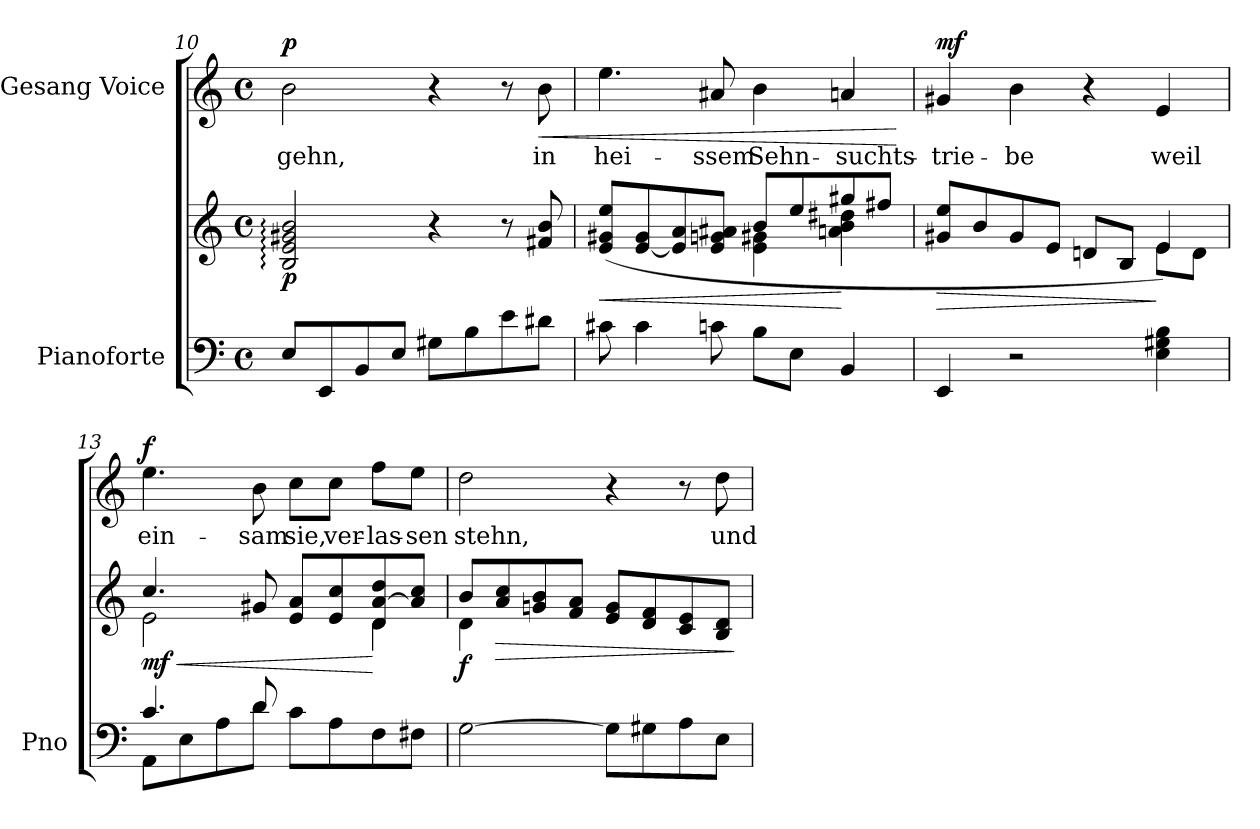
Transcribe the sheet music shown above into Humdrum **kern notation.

**kern	**kern	**dynam	**kern	**text	**dynam
*part2	*part2	*part2	*part1	*part1	*part1
*staff3	*staff2	*staff2/3	*staff1	*staff1	*staff1
*I"Pianoforte	*	*	*I"Gesang Voice	*	*
*I'Pno	*	*	*	*	*
*clefF4	*clefG2	*	*clefG2	*	*
*k[]	*k[]	*	*k[]	*	*
*M4/4	*M4/4	*	*M4/4	*	*
*met(c)	*met(c)	*	*met(c)	*	*
=10	=10	=10	=10	=10	=10
!	!	!LO:DY:b	!	!LO:LY:b	!LO:DY:a
8E/L	2B/: 2e/: 2g#X/: 2b/:	p	2b\	-gehn,	p
8EE/	.	.	.	.	.
8BB/	.	.	.	.	.
8E/J	.	.	.	.	.
8G#X\L	4r	.	4r	.	.
8B\	.	.	.	.	.
8e\	8r	.	8r	.	.
!	!	!	!	!LO:LY:b	!LO:HP:b
8d#X\J	8f#X/ 8b/	.	8b\	in	<
!!LO:LB:g=z
=11	=11	=11	=11	=11	=11
!	!	!LO:HP:b	!	!LO:LY:b	!
*	*^	*	*	*	*
8c#X\	(>8e/ 8g#X/ 8ee/L	2ryy	<	4.ee\	hei-	.
4c#\	[8e/ 8g#/	.	.	.	.	.
.	8e/] 8a/	.	.	.	.	.
!	!	!	!	!	!LO:LY:b	!
8cn\	8e/ 8gn/ 8a#X/J	.	.	8a#X/	-ssem	.
!	!	!	!	!	!LO:LY:b	!
8B\L	8b/L	4e\ 4g#X\	.	4b\	Sehn-	.
8E\J	8ee/	.	.	.	.	.
!	!	!	!	!	!LO:LY:b	!
4BB/	8gg#X/	4an\ 4b\ 4dd#X\	[	4an/	-suchts-	.
.	8ff#X/J	.	.	.	.	.
*	*v	*v	*	*	*	*
.	.	.	.	.	[
=12	=12	=12	=12	=12	=12
!	!	!LO:HP:b	!	!LO:LY:b	!LO:DY:a
*	*^	*	*	*	*
4EE/	8g#X/ 8ee/L	2.ryy	>	4g#X/	-trie-	mf
.	8b/	.	.	.	.	.
!	!	!	!	!	!LO:LY:b	!
2r	8g#/	.	.	4b\	-be	.
.	8e/J	.	.	.	.	.
.	8dn/L	.	.	4r	.	.
.	8B/J	.	.	.	.	.
!	!	!	!	!	!LO:LY:b	!
4E\ 4G#X\ 4B\	4e/)	8e\L	]	4e/	weil	.
.	.	8d\J	.	.	.	.
=13	=13	=13	=13	=13	=13	=13
*^	*	*	*	*	*	*
!	!	!	!	!LO:HP:b	!	!LO:LY:b	!
!	!	!	!	!LO:DY:n=1:b	!	!	!LO:DY:a
4.c/	8AA\L	4.cc/	2e\	< mf	4.ee\	ein-	f
.	8E\	.	.	.	.	.	.
.	8A\	.	.	.	.	.	.
!	!	!	!	!	!	!LO:LY:b	!
8d/	8d\J	8g#X/	.	.	8b\	-sam	.
!	!	!	!	!	!	!LO:LY:b	!
8c\L	2ryy	8e/ 8a/L	4ryy	.	8cc\L	sie,	.
!	!	!	!	!	!	!LO:LY:b	!
8A\	.	8e/ 8cc/	.	.	8cc\J	ver-	.
!	!	!	!	!	!	!LO:LY:b	!
8F\	.	8d/ [8a/ 8dd/	4d\	[	8ff\L	-las-	.
!	!	!	!	!	!	!LO:LY:b	!
8F#X\J	.	8a/] 8cc/J	.	.	8ee\J	-sen	.
*v	*v	*	*	*	*	*	*
!!LO:PB:g=z
=14	=14	=14	=14	=14	=14	=14
!	!	!	!LO:DY:b	!	!LO:LY:b	!
[2G\	8b/L	4d\	f	2dd\	stehn,	.
!	!	!	!LO:HP:b	!	!	!
.	8a/ 8cc/	.	>	.	.	.
.	8gn/ 8b/	2.ryy	.	.	.	.
.	8f/ 8a/J	.	.	.	.	.
8G\L]	8e/ 8g/L	.	.	4r	.	.
8G#X\	8d/ 8f/	.	.	.	.	.
8A\	8c/ 8e/	.	.	8r	.	.
!	!	!	!	!	!LO:LY:b	!LO:DY:a
!	!	!	!	!	!	!LO:DY:n=1:a
8E\J	8B/ 8d/J	.	.	8dd\	und	p other-dynamics
*	*v	*v	*	*	*	*
.	.	]	.	.	.
=	=	=	=	=	=
*-	*-	*-	*-	*-	*-
